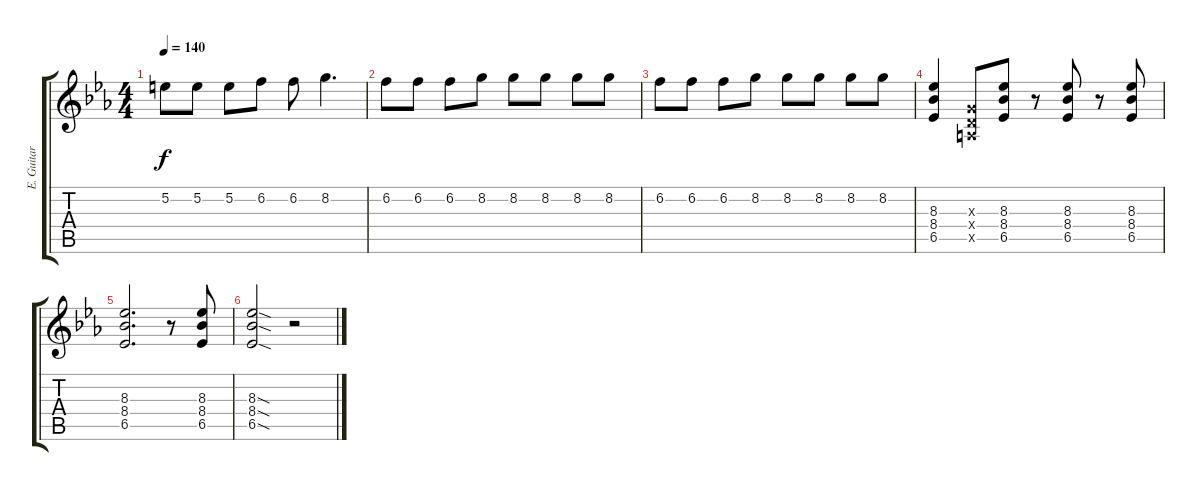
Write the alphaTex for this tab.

\track ("E. Guitar I" "E. Guitar ") {instrument overdrivenguitar}
\staff {score tabs}
\tuning (E4 B3 G3 D3 A2 E2) {hide}
\ts (4 4)
\tempo 140
\clef g2
\ks eb
5.2.8{dy f} 5.2.8 5.2.8 6.2.8 6.2.8 8.2.4{d} |
6.2.8 6.2.8 6.2.8 8.2.8 8.2.8 8.2.8 8.2.8 8.2.8 |
6.2.8 6.2.8 6.2.8 8.2.8 8.2.8 8.2.8 8.2.8 8.2.8 |
(8.3 8.4 6.5).4 (0.3{x} 0.4{x} 0.5{x}).8 (8.3 8.4 6.5).8 r.8 (8.3 8.4 6.5).8 r.8 (8.3 8.4 6.5).8 |
(8.3 8.4 6.5).2{d} r.8 (8.3 8.4 6.5).8 |
(8.3{sod} 8.4{sod} 6.5{sod}).2 r.2
